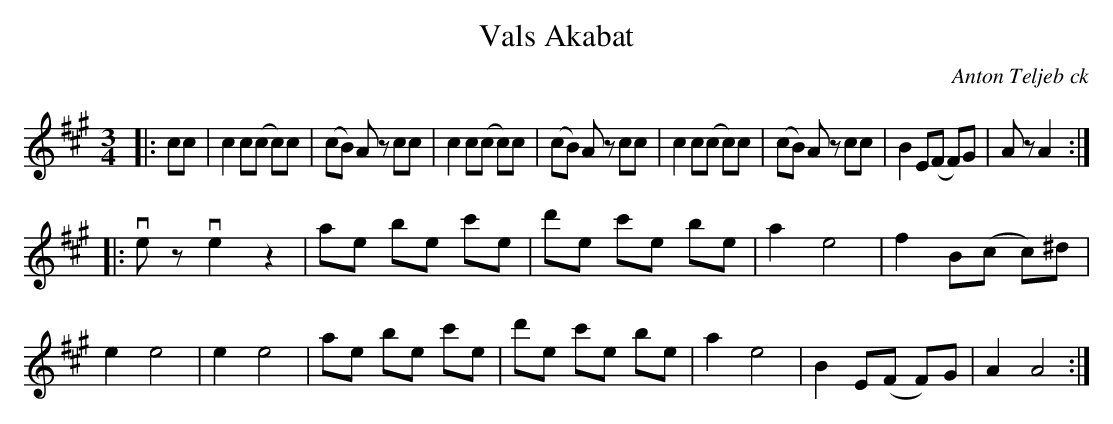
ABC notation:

X:1
T:Vals Akabat
C: Anton Teljeb ck
M:3/4
L:1/8
K:A
|:cc |c2 c(c c)c | (cB) Az cc | c2 c(c c)c | (cB) Az cc |c2 c(c c)c | (cB) Az cc | B2 E(F F)G | Az A2 :|
|: vez ve2z2 | ae be c'e | d'e c'e be | a2 e4 | f2 B(c c)^d | e2 e4 | e2 e4 | ae be c'e | d'e c'e be | a2 e4 | B2 E(F F)G | A2 A4 :|
